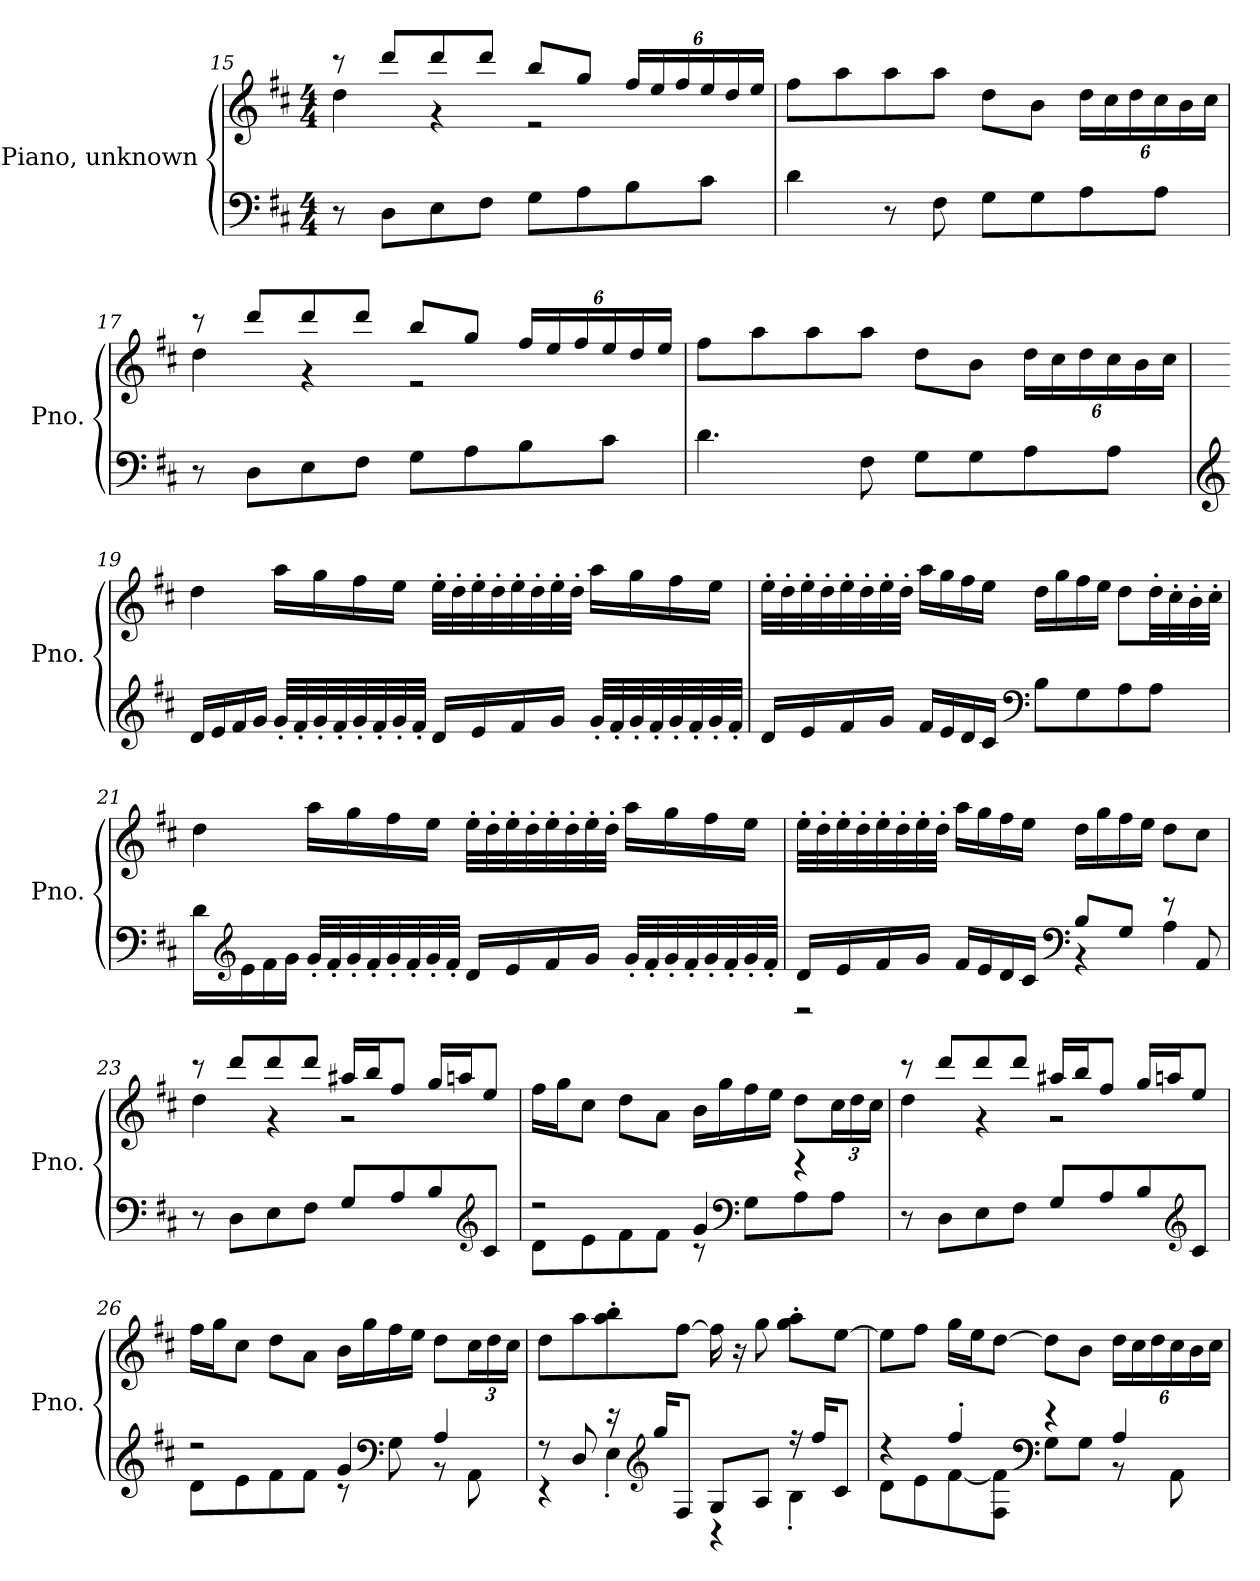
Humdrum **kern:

**kern	**kern
*part1	*part1
*staff2	*staff1
*I"Piano, unknown	*
*I'Pno.	*
*clefF4	*clefG2
*k[f#c#]	*k[f#c#]
*M4/4	*M4/4
=15	=15
*	*^
8r	8r	4dd\
8D\L	8ddd/L	.
8E\	8ddd/	4r
8F#\J	8ddd/J	.
8G\L	8bb/L	2r
8A\	8gg/J	.
*	*Xbrackettup	*
8B\	24ff#/LL	.
.	24ee/	.
.	24ff#/	.
8c#\J	24ee/	.
.	24dd/	.
.	24ee/JJ	.
*	*v	*v
!!LO:LB:g=z
=16	=16
4d\	8ff#\L
.	8aa\
8r	8aa\
8F#\	8aa\J
8G\L	8dd\L
8G\	8b\J
8A\	24dd\LL
.	24cc#\
.	24dd\
8A\J	24cc#\
.	24b\
.	24cc#\JJ
=17	=17
*	*^
8r	8r	4dd\
8D\L	8ddd/L	.
8E\	8ddd/	4r
8F#\J	8ddd/J	.
8G\L	8bb/L	2r
8A\	8gg/J	.
8B\	24ff#/LL	.
.	24ee/	.
.	24ff#/	.
8c#\J	24ee/	.
.	24dd/	.
.	24ee/JJ	.
*	*v	*v
=18	=18
4.d\	8ff#\L
.	8aa\
.	8aa\
8F#\	8aa\J
8G\L	8dd\L
8G\	8b\J
8A\	24dd\LL
.	24cc#\
.	24dd\
8A\J	24cc#\
.	24b\
.	24cc#\JJ
!!LO:PB:g=z
=19	=19
*clefG2	*
16d/LL	4dd\
16e/	.
16f#/	.
16g/JJ	.
32g'/LLL	16aa\LL
32f#'/	.
32g'/	16gg\
32f#'/	.
32g'/	16ff#\
32f#'/	.
32g'/	16ee\JJ
32f#'/JJJ	.
16d/LL	32ee'\LLL
.	32dd'\
16e/	32ee'\
.	32dd'\
16f#/	32ee'\
.	32dd'\
16g/JJ	32ee'\
.	32dd'\JJJ
32g'/LLL	16aa\LL
32f#'/	.
32g'/	16gg\
32f#'/	.
32g'/	16ff#\
32f#'/	.
32g'/	16ee\JJ
32f#'/JJJ	.
!!LO:LB:g=z
=20	=20
16d/LL	32ee'\LLL
.	32dd'\
16e/	32ee'\
.	32dd'\
16f#/	32ee'\
.	32dd'\
16g/JJ	32ee'\
.	32dd'\JJJ
16f#/LL	16aa\LL
16e/	16gg\
16d/	16ff#\
16c#/JJ	16ee\JJ
*clefF4	*
8B\L	16dd\LL
.	16gg\
8G\	16ff#\
.	16ee\JJ
8A\	8dd\L
8A\J	32dd'\LL
.	32cc#'\
.	32b'\
.	32cc#'\JJJ
!!LO:LB:g=z
=21	=21
16d\LL	4dd\
*clefG2	*
16e\	.
16f#\	.
16g\JJ	.
32g'/LLL	16aa\LL
32f#'/	.
32g'/	16gg\
32f#'/	.
32g'/	16ff#\
32f#'/	.
32g'/	16ee\JJ
32f#'/JJJ	.
16d/LL	32ee'\LLL
.	32dd'\
16e/	32ee'\
.	32dd'\
16f#/	32ee'\
.	32dd'\
16g/JJ	32ee'\
.	32dd'\JJJ
32g'/LLL	16aa\LL
32f#'/	.
32g'/	16gg\
32f#'/	.
32g'/	16ff#\
32f#'/	.
32g'/	16ee\JJ
32f#'/JJJ	.
!!LO:LB:g=z
=22	=22
*^	*
16d/LL	2r	32ee'\LLL
.	.	32dd'\
16e/	.	32ee'\
.	.	32dd'\
16f#/	.	32ee'\
.	.	32dd'\
16g/JJ	.	32ee'\
.	.	32dd'\JJJ
16f#/LL	.	16aa\LL
16e/	.	16gg\
16d/	.	16ff#\
16c#/JJ	.	16ee\JJ
*clefF4	*	*
8B/L	4r	16dd\LL
.	.	16gg\
8G/J	.	16ff#\
.	.	16ee\JJ
8r	4A\	8dd\L
8AA/	.	8cc#\J
*v	*v	*
=23	=23
*	*^
8r	8r	4dd\
8D\L	8ddd/L	.
8E\	8ddd/	4r
8F#\J	8ddd/J	.
8G/L	16aa#X/LL	2r
.	16bb/J	.
8A/	8ff#/J	.
8B/	16gg/LL	.
.	16aan/J	.
*clefG2	*	*
8c#/J	8ee/J	.
*	*v	*v
!!LO:LB:g=z
=24	=24
*^	*
2r	8d\L	16ff#\LL
.	.	16gg\J
.	8e\	8cc#\J
.	8f#\	8dd\L
.	8f#\J	8a\J
4g/	8r	16b\LL
.	.	16gg\
*clefF4	*	*
.	8G\L	16ff#\
.	.	16ee\JJ
4r	8A\	8dd\L
.	8A\J	24cc#\L
.	.	24dd\
.	.	24cc#\JJ
*v	*v	*
=25	=25
*	*^
8r	8r	4dd\
8D\L	8ddd/L	.
8E\	8ddd/	4r
8F#\J	8ddd/J	.
8G/L	16aa#X/LL	2r
.	16bb/J	.
8A/	8ff#/J	.
8B/	16gg/LL	.
.	16aan/J	.
*clefG2	*	*
8c#/J	8ee/J	.
*	*v	*v
=26	=26
*^	*
2r	8d\L	16ff#\LL
.	.	16gg\J
.	8e\	8cc#\J
.	8f#\	8dd\L
.	8f#\J	8a\J
4g/	8r	16b\LL
.	.	16gg\
*clefF4	*	*
.	8G\	16ff#\
.	.	16ee\JJ
4A/	8r	8dd\L
.	8AA\	24cc#\L
.	.	24dd\
.	.	24cc#\JJ
!!LO:LB:g=z
=27	=27	=27
8r	4r	8dd\L
8D/	.	8aa\
16r	4E'\	8aa\' 8bb\'
*clefG2	*	*
16gg/KL	.	.
8F#/J	.	[8ff#\J
8G/L	4r	16ff#\]
.	.	16r
8A/J	.	8gg\
16r	4B'\	8gg\' 8aa\'L
16ff#/KL	.	.
8c#/J	.	[8ee\J
=28	=28	=28
4r	8d\L	8ee\L]
.	8e\	8ff#\J
4ff#'/	[8f#\	16gg\LL
.	.	16ee\J
.	8F#\ 8f#\]J	[8dd\J
*clefF4	*	*
4r	8G\L	8dd\L]
.	8G\J	8b\J
4A/	8r	24dd\LL
.	.	24cc#\
.	.	24dd\
.	8AA\	24cc#\
.	.	24b\
.	.	24cc#\JJ
*v	*v	*
=	=
*-	*-
